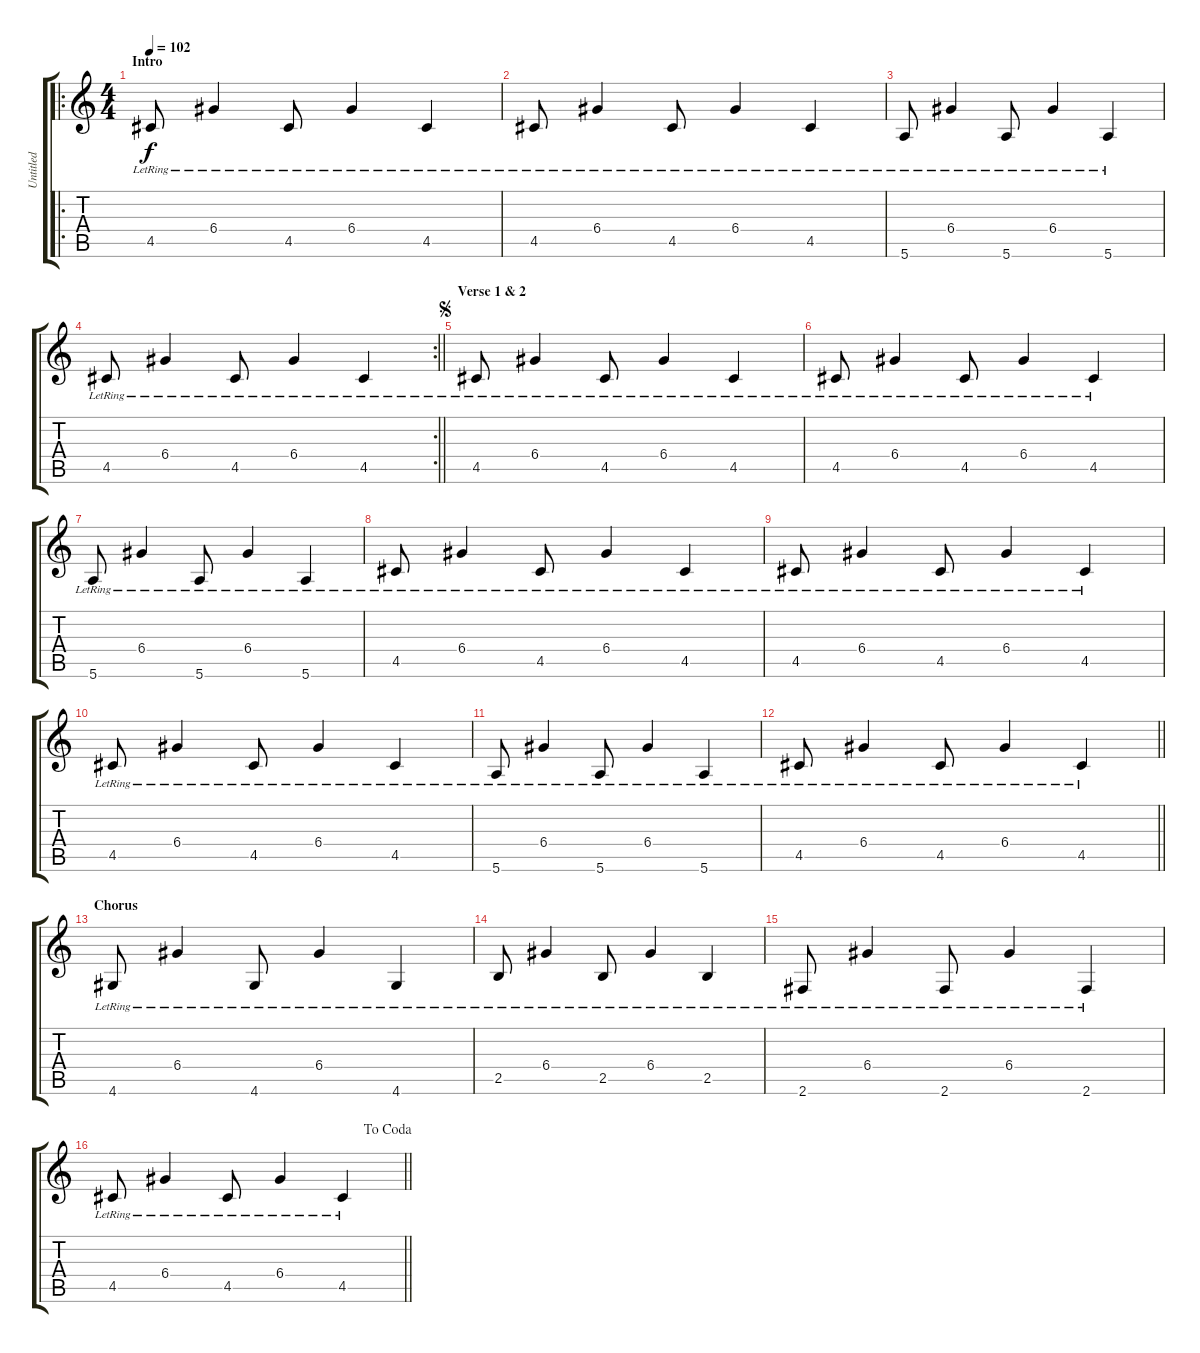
\track ("Untitled" "Untitled") {instrument electricguitarclean}
\staff {score tabs}
\tuning (E4 B3 G3 D3 A2 E2) {hide}
\ro
\ts (4 4)
\section ("" "Intro")
\tempo 102
\clef g2
\ks c
4.5{lr}.8{dy f instrument electricguitarclean} 6.4{lr}.4 4.5{lr}.8 6.4{lr}.4 4.5{lr}.4 |
4.5{lr}.8 6.4{lr}.4 4.5{lr}.8 6.4{lr}.4 4.5{lr}.4 |
5.6{lr}.8 6.4{lr}.4 5.6{lr}.8 6.4{lr}.4 5.6{lr}.4 |
\rc 2
\barLineRight lightlight
4.5{lr}.8 6.4{lr}.4 4.5{lr}.8 6.4{lr}.4 4.5{lr}.4 |
\section ("" "Verse 1 & 2")
\jump segno
4.5{lr}.8 6.4{lr}.4 4.5{lr}.8 6.4{lr}.4 4.5{lr}.4 |
4.5{lr}.8 6.4{lr}.4 4.5{lr}.8 6.4{lr}.4 4.5{lr}.4 |
5.6{lr}.8 6.4{lr}.4 5.6{lr}.8 6.4{lr}.4 5.6{lr}.4 |
4.5{lr}.8 6.4{lr}.4 4.5{lr}.8 6.4{lr}.4 4.5{lr}.4 |
4.5{lr}.8 6.4{lr}.4 4.5{lr}.8 6.4{lr}.4 4.5{lr}.4 |
4.5{lr}.8 6.4{lr}.4 4.5{lr}.8 6.4{lr}.4 4.5{lr}.4 |
5.6{lr}.8 6.4{lr}.4 5.6{lr}.8 6.4{lr}.4 5.6{lr}.4 |
\barLineRight lightlight
4.5{lr}.8 6.4{lr}.4 4.5{lr}.8 6.4{lr}.4 4.5{lr}.4 |
\section ("" "Chorus")
4.6{lr}.8 6.4{lr}.4 4.6{lr}.8 6.4{lr}.4 4.6{lr}.4 |
2.5{lr}.8 6.4{lr}.4 2.5{lr}.8 6.4{lr}.4 2.5{lr}.4 |
2.6{lr}.8 6.4{lr}.4 2.6{lr}.8 6.4{lr}.4 2.6{lr}.4 |
\jump dacoda
\barLineRight lightlight
4.5{lr}.8 6.4{lr}.4 4.5{lr}.8 6.4{lr}.4 4.5{lr}.4
